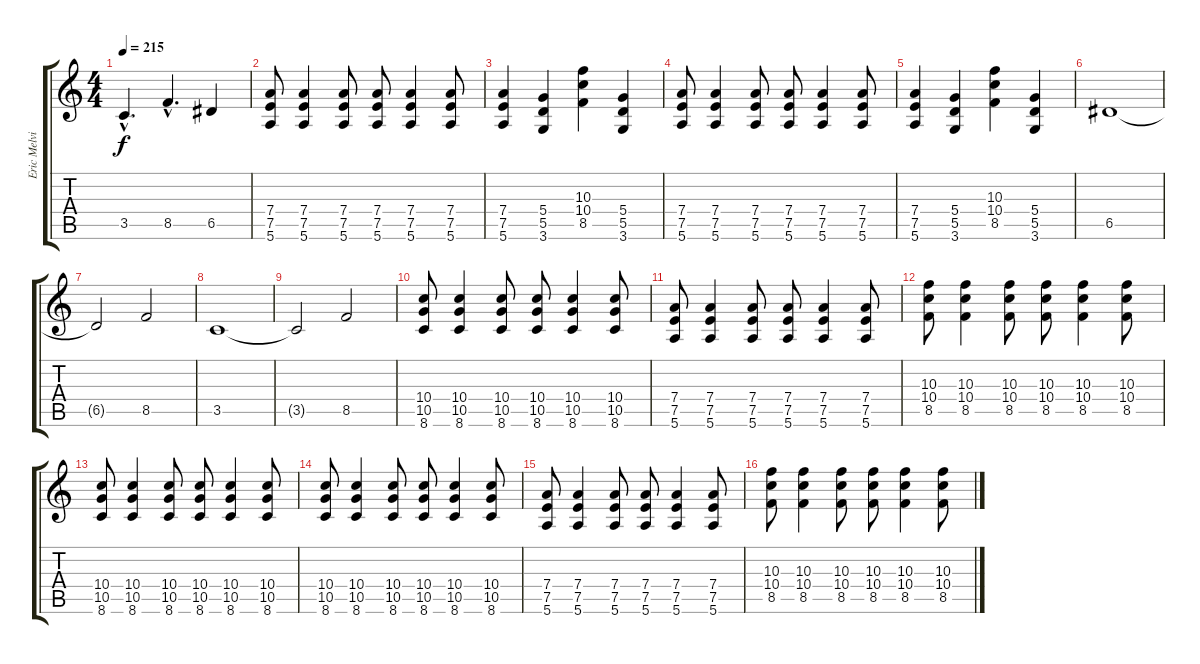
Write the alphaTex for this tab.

\track ("Eric Melvin" "Eric Melvi") {instrument overdrivenguitar}
\staff {score tabs}
\tuning (E4 B3 G3 D3 A2 E2) {hide}
\ts (4 4)
\tempo 215
\clef g2
\ks c
3.5{hac}.4{d dy f} 8.5{hac}.4{d} 6.5.4 |
(7.4 7.5 5.6).8 (7.4 7.5 5.6).4 (7.4 7.5 5.6).8 (7.4 7.5 5.6).8 (7.4 7.5 5.6).4 (7.4 7.5 5.6).8 |
(7.4 7.5 5.6).4 (5.4 5.5 3.6).4 (10.3 10.4 8.5).4 (5.4 5.5 3.6).4 |
(7.4 7.5 5.6).8 (7.4 7.5 5.6).4 (7.4 7.5 5.6).8 (7.4 7.5 5.6).8 (7.4 7.5 5.6).4 (7.4 7.5 5.6).8 |
(7.4 7.5 5.6).4 (5.4 5.5 3.6).4 (10.3 10.4 8.5).4 (5.4 5.5 3.6).4 |
6.5.1 |
6.5{t}.2 8.5.2 |
3.5.1 |
3.5{t}.2 8.5.2 |
(10.4 10.5 8.6).8 (10.4 10.5 8.6).4 (10.4 10.5 8.6).8 (10.4 10.5 8.6).8 (10.4 10.5 8.6).4 (10.4 10.5 8.6).8 |
(7.4 7.5 5.6).8 (7.4 7.5 5.6).4 (7.4 7.5 5.6).8 (7.4 7.5 5.6).8 (7.4 7.5 5.6).4 (7.4 7.5 5.6).8 |
(10.3 10.4 8.5).8 (10.3 10.4 8.5).4 (10.3 10.4 8.5).8 (10.3 10.4 8.5).8 (10.3 10.4 8.5).4 (10.3 10.4 8.5).8 |
(10.4 10.5 8.6).8 (10.4 10.5 8.6).4 (10.4 10.5 8.6).8 (10.4 10.5 8.6).8 (10.4 10.5 8.6).4 (10.4 10.5 8.6).8 |
(10.4 10.5 8.6).8 (10.4 10.5 8.6).4 (10.4 10.5 8.6).8 (10.4 10.5 8.6).8 (10.4 10.5 8.6).4 (10.4 10.5 8.6).8 |
(7.4 7.5 5.6).8 (7.4 7.5 5.6).4 (7.4 7.5 5.6).8 (7.4 7.5 5.6).8 (7.4 7.5 5.6).4 (7.4 7.5 5.6).8 |
(10.3 10.4 8.5).8 (10.3 10.4 8.5).4 (10.3 10.4 8.5).8 (10.3 10.4 8.5).8 (10.3 10.4 8.5).4 (10.3 10.4 8.5).8
